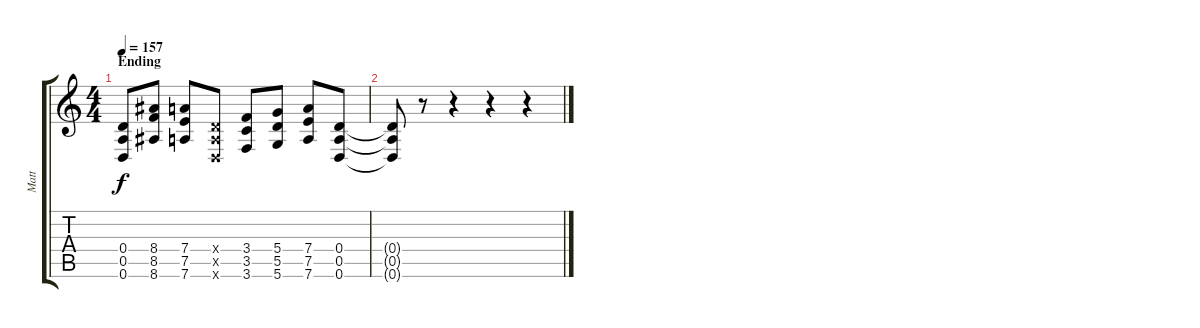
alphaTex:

\track ("Matt" "Matt") {instrument overdrivenguitar}
\staff {score tabs}
\tuning (E4 B3 G3 D3 A2 D2) {hide}
\ts (4 4)
\section ("" "Ending")
\tempo 157
\clef g2
\ks c
(0.4 0.5 0.6).8{dy f} (8.4 8.5 8.6).8 (7.4 7.5 7.6).8 (0.4{x} 0.5{x} 0.6{x}).8 (3.4 3.5 3.6).8 (5.4 5.5 5.6).8 (7.4 7.5 7.6).8 (0.4 0.5 0.6).8 |
(0.4{t} 0.5{t} 0.6{t}).8 r.8 r.4 r.4 r.4
